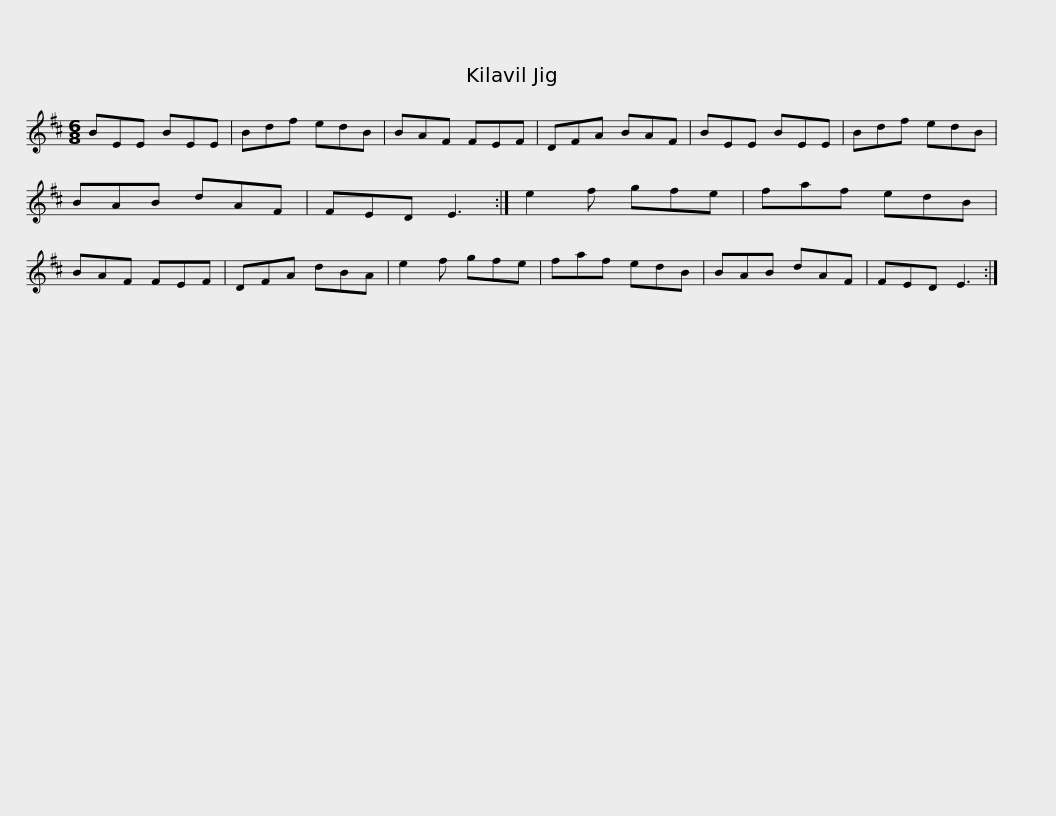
X:1
L:1/8
M:6/8
I:linebreak $
K:D
V:1 treble
V:1
 BEE BEE | Bdf edB | BAF FEF | DFA BAF | BEE BEE | %5
 Bdf edB | BAB dAF |$ FED E3 :| e2 f gfe | faf edB | %10
 BAF FEF | DFA dBA | e2 f gfe | faf edB | BAB dAF |$ %15
 FED E3 :| %16
